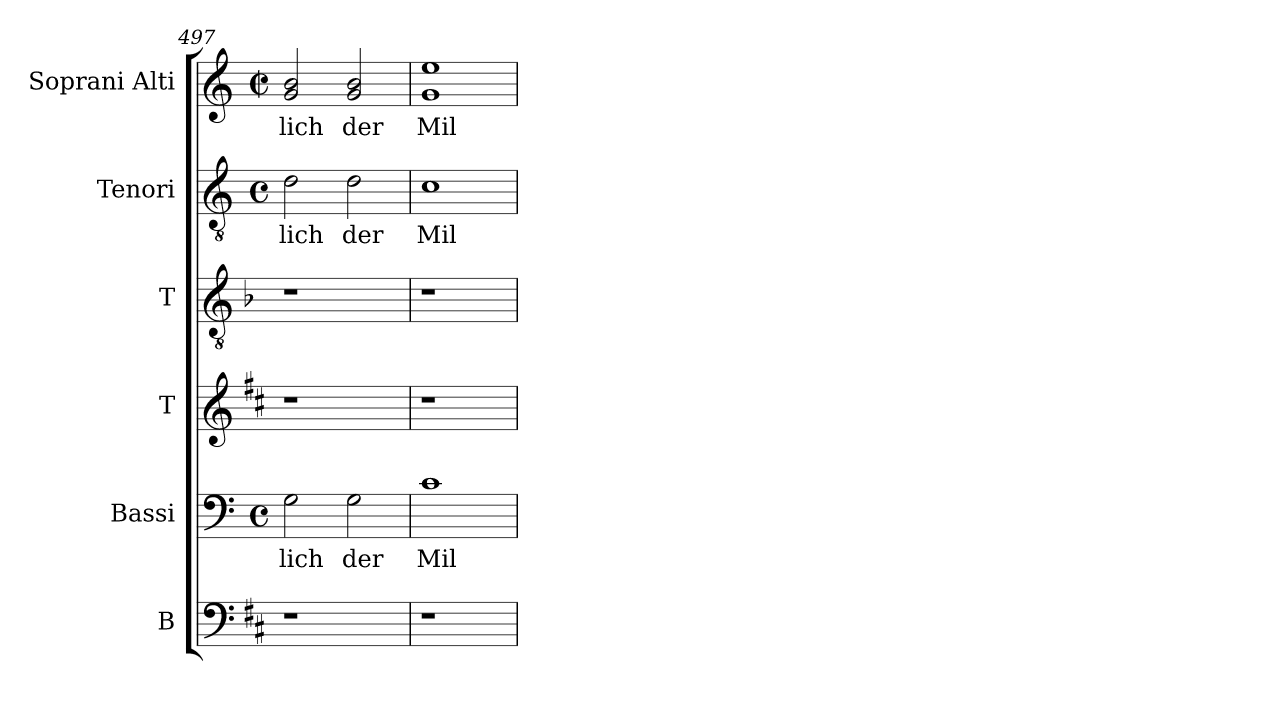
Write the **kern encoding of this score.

**kern	**kern	**text	**kern	**kern	**kern	**text	**kern	**text
*part6	*part5	*part5	*part4	*part3	*part2	*part2	*part1	*part1
*staff6	*staff5	*staff5	*staff4	*staff3	*staff2	*staff2	*staff1	*staff1
*I"B	*I"Bassi	*	*I"T	*I"T	*I"Tenori	*	*I"Soprani  Alti	*
*I'B	*I'B	*	*I'T	*I'T	*I'T	*	*I'S  A	*
*clefF4	*clefF4	*	*clefG2	*clefGv2	*clefGv2	*	*clefG2	*
*k[f#c#]	*k[]	*	*k[f#c#]	*k[b-]	*k[]	*	*k[]	*
*D:	*C:	*	*D:	*F:	*C:	*	*C:	*
*	*M4/4	*	*	*	*M4/4	*	*M2/2	*
*	*met(c)	*	*	*	*met(c)	*	*met(c|)	*
=497	=497	=497	=497	=497	=497	=497	=497	=497
!	!	!LO:LY:b:cj	!	!	!	!LO:LY:b:cj	!	!LO:LY:b:cj
1r	2G\	-lich	1r	1r	2d\	-lich	2b/ 2g/	-lich
!	!	!LO:LY:b:cj	!	!	!	!LO:LY:b:cj	!	!LO:LY:b:cj
.	2G\	der	.	.	2d\	der	2b/ 2g/	der
=498	=498	=498	=498	=498	=498	=498	=498	=498
!	!	!LO:LY:b:cj	!	!	!	!LO:LY:b:cj	!	!LO:LY:b:cj
1r	1c	Mil-	1r	1r	1c	Mil-	1ee 1g	Mil-
=	=	=	=	=	=	=	=	=
*-	*-	*-	*-	*-	*-	*-	*-	*-
